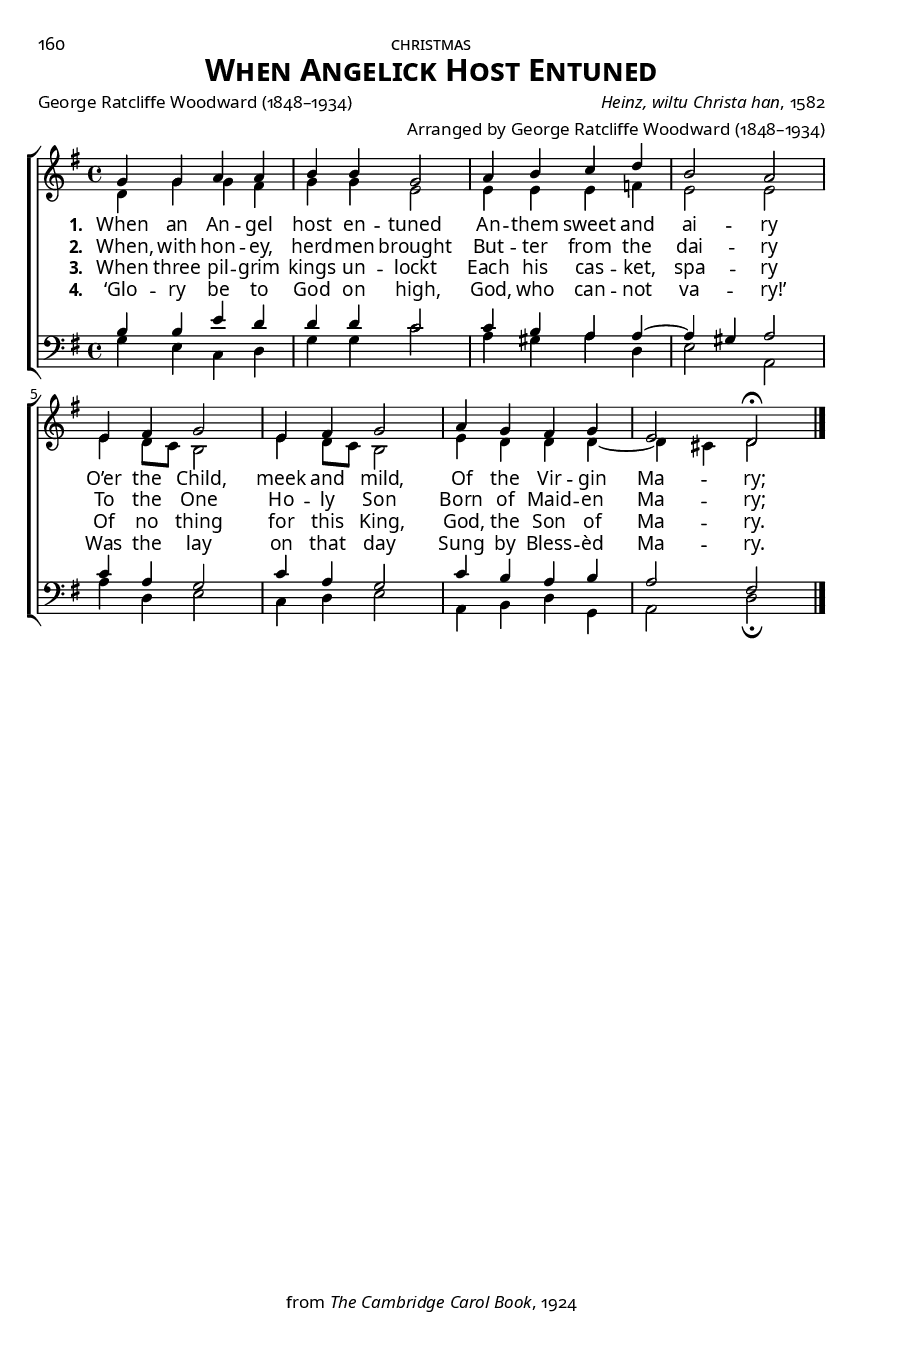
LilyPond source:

\version "2.14.2"
\include "util.ly"
\header {
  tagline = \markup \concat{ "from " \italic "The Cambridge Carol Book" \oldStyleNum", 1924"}

    title = \markup{\override #'(font-name . "Garamond Premier Pro Semibold"){ \abs-fontsize #15 \smallCapsOldStyle"When Angelick Host Entuned"}}
    poet = \markup\oldStyleNum"George Ratcliffe Woodward (1848–1934)"
    composer = \markup\concat{\italic"Heinz, wiltu Christa han" \oldStyleNum", 1582"}
    arranger = \markup\oldStyleNum"Arranged by George Ratcliffe Woodward (1848–1934)"
  }
\paper {
  print-all-headers = ##f
  paper-height = 9\in
  paper-width = 6\in
  indent = 0\in
  %system-system-spacing = #'((basic-distance . 10) (padding . 0))
  system-system-spacing =
    #'((basic-distance . 0)
       (minimum-distance . 0)
       (padding . 1)
       (stretchability . 100))
  score-markup-spacing =
    #'((basic-distance . 0)
       (minimum-distance . 0)
       (padding . -20)
       (stretchability . 100))
  ragged-last-bottom = ##t
  ragged-bottom = ##f
  two-sided = ##t
  inner-margin = 0.5\in
  outer-margin = 0.25\in
  top-margin = 0.25\in
  bottom-margin = 0.25\in
  first-page-number = #160
  print-first-page-number = ##t
  headerLine = \markup{\override #'(font-name . "Garamond Premier Pro") \smallCapsOldStyle"christmas"}
  oddHeaderMarkup = \markup\fill-line{
     \override #'(font-name . "Garamond Premier Pro")\abs-fontsize #8.5
     \combine 
        \fill-line{"" \on-the-fly #print-page-number-check-first
        \oldStylePageNum""
        }
        \fill-line{\headerLine}
  }
  evenHeaderMarkup = \markup {
     \override #'(font-name . "Garamond Premier Pro")\abs-fontsize #8.5
     \combine
        \on-the-fly #print-page-number-check-first
        \oldStylePageNum""
        \fill-line{\headerLine}
  }
}
#(set-global-staff-size 15) \paper{ #(define fonts (make-pango-font-tree "GoudyOlSt BT" "Garamond Premier Pro" "Garamond Premier Pro" (/ 15 20))) }








%When Angelick Host Entuned
global = {
  \key g \major
  \time 4/4
  \autoBeamOff
  \override DynamicLineSpanner #'staff-padding = #0.0
  \override DynamicLineSpanner #'Y-extent = #'(-1 . 1)
}

sopMusic = \relative c' {
  g'4 g a a |
  b b g2 |
  a4 b c d |
  b2 a |
  
  e4 fis g2 |
  e4 fis g2 |
  a4 g fis g |
  e2 d\fermata \bar "|."
}
sopWords = \lyricmode {
  
}

altoMusic = \relative c' {
  d4 g g fis |
  g g e2 |
  e4 e e f |
  e2 e |
  
  e4 d8[ c] b2 |
  e4 d8[ c] b2 |
  e4 d d d~ |
  d cis d2 \bar "|."
}
altoWords = \lyricmode {
  \dropLyricsIX
  \set stanza = #"1. "
  When an An -- gel host en -- tuned
  An -- them sweet and ai -- ry
  O’er the Child, meek and mild,
  \set associatedVoice = "sopranos"
  Of the Vir -- gin Ma -- ry;
}
altoWordsII = \lyricmode {
  \dropLyricsIX
%\markup\italic
  \set stanza = #"2. "
  When, with hon -- ey, herd -- men brought
  But -- ter from the dai -- ry
  To the One Ho -- ly Son
  \set associatedVoice = "sopranos"
  Born of Maid -- en Ma -- ry;
  \set ignoreMelismata = ##t
}
altoWordsIII = \lyricmode {
  \dropLyricsIX
  \set stanza = #"3. "
  When three pil -- grim kings un -- lockt
  Each his cas -- ket, spa -- ry
  Of no thing for this King,
  \set associatedVoice = "sopranos"
  God, the Son of Ma -- ry.
  \set ignoreMelismata = ##t
}
altoWordsIV = \lyricmode {
  \dropLyricsIX
  \set stanza = #"4. "
  ‘Glo -- ry be to God on high,
  God, who can -- not va -- ry!’
  Was the lay on that day
  \set associatedVoice = "sopranos"
  Sung by Bless -- èd Ma -- ry.
  \set ignoreMelismata = ##t
}
altoWordsV = \lyricmode {
  \set stanza = #"5. "
  \set ignoreMelismata = ##t
}
altoWordsVI = \lyricmode {
  \set stanza = #"6. "
  \set ignoreMelismata = ##t
}
tenorMusic = \relative c' {
  b4 b e d |
  d d c2 |
  c4 b a a~ |
  a gis a2 |
  
  c4 a g2 |
  c4 a g2 |
  c4 b a b |
  a2 fis \bar "|."
}
tenorWords = \lyricmode {

}

bassMusic = \relative c {
  g'4 e c d |
  g g c2 |
  a4 gis a d, |
  e2 a, |
  
  a'4 d, e2 |
  c4 d e2 |
  a,4 b d g, |
  a2 d\fermata \bar "|."
}
bassWords = \lyricmode {

}

pianoRH = \relative c' {
  
}
pianoLH = \relative c' {
  
}

\score {
  <<
   \new ChoirStaff <<
    \new Staff = women <<
      \new Voice = "sopranos" { \voiceOne << \global \sopMusic >> }
      \new Voice = "altos" { \voiceTwo << \global \altoMusic >> }
    >>
    \new Lyrics \with { alignAboveContext = #"women" \override VerticalAxisGroup #'nonstaff-relatedstaff-spacing = #'((basic-distance . 1))} \lyricsto "sopranos" \sopWords
    \new Lyrics = "altosVI"  \with { alignBelowContext = #"women" } \lyricsto "sopranos" \altoWordsVI
    \new Lyrics = "altosV"  \with { alignBelowContext = #"women" } \lyricsto "sopranos" \altoWordsV
    \new Lyrics = "altosIV"  \with { alignBelowContext = #"women" } \lyricsto "sopranos" \altoWordsIV
    \new Lyrics = "altosIII"  \with { alignBelowContext = #"women" } \lyricsto "sopranos" \altoWordsIII
    \new Lyrics = "altosII"  \with { alignBelowContext = #"women" } \lyricsto "sopranos" \altoWordsII
    \new Lyrics = "altos"  \with { alignBelowContext = #"women" \override VerticalAxisGroup #'nonstaff-relatedstaff-spacing = #'((padding . -0.5))} \lyricsto "sopranos" \altoWords
   \new Staff = men <<
      \clef bass
      \new Voice = "tenors" { \voiceOne << \global \tenorMusic >> }
      \new Voice = "basses" { \voiceTwo << \global \bassMusic >> }
    >>
    \new Lyrics \with { alignAboveContext = #"men" \override VerticalAxisGroup #'nonstaff-relatedstaff-spacing = #'((basic-distance . 1)) } \lyricsto "tenors" \tenorWords
    \new Lyrics \with { alignBelowContext = #"men" \override VerticalAxisGroup #'nonstaff-relatedstaff-spacing = #'((basic-distance . 1)) } \lyricsto "basses" \bassWords
  >>
%    \new PianoStaff << \new Staff { \new Voice { \pianoRH } } \new Staff { \clef "bass" \pianoLH } >>
  >>
  \layout {
    \context {
      \Score
      %\override SpacingSpanner #'base-shortest-duration = #(ly:make-moment 1 8)
      %\override SpacingSpanner #'common-shortest-duration = #(ly:make-moment 1 4)
    }
    \context {
      % Remove all empty staves
      % \Staff \RemoveEmptyStaves \override VerticalAxisGroup #'remove-first = ##t
    }
    \context {
      \Lyrics
      \override LyricText #'X-offset = #center-on-word
    }
  }
  
  \midi {
    \tempo 4 = 120
    \set Staff.midiInstrument = "flute"
  
    \context {
      \Voice
      \remove "Dynamic_performer"
    }
  }
}
